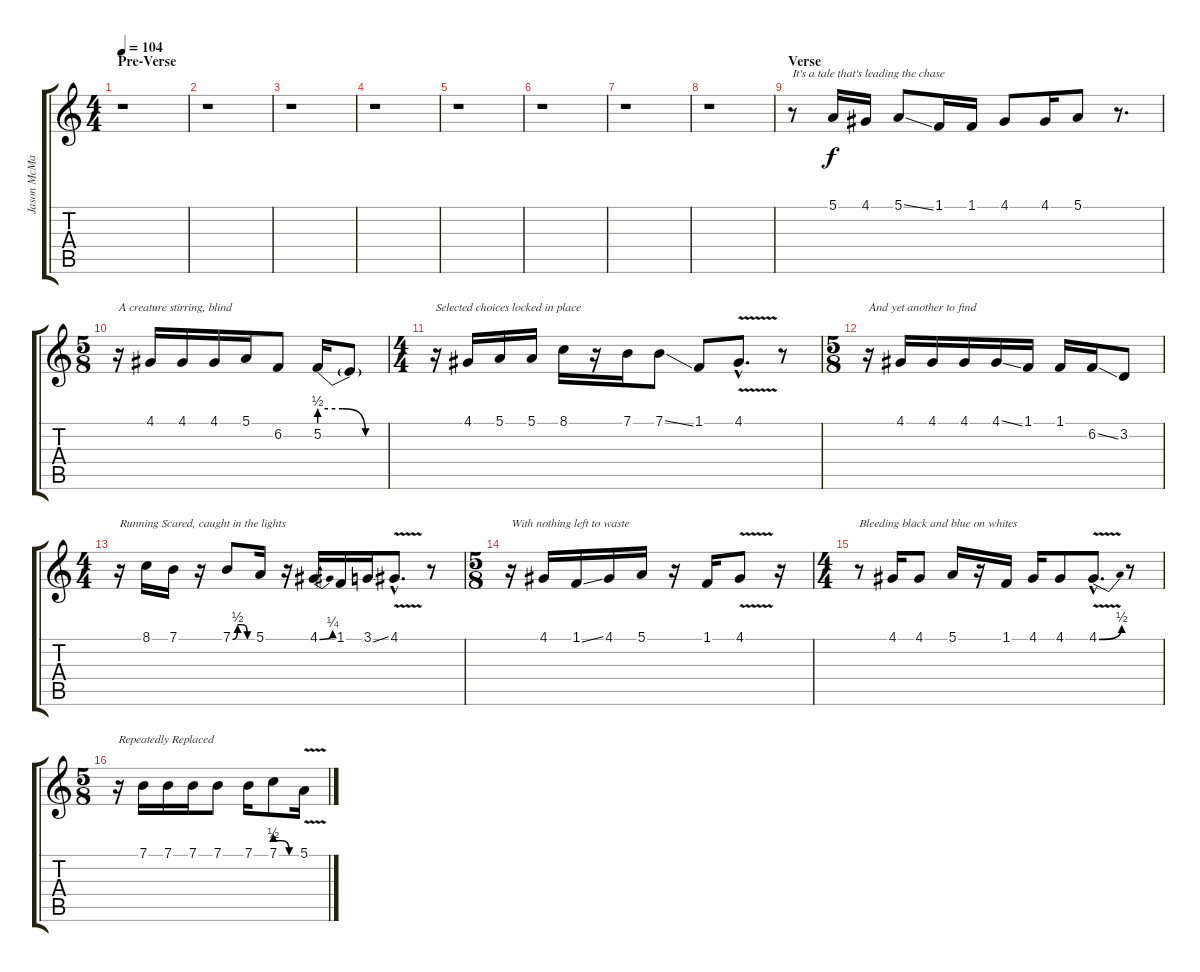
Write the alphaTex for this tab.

\track ("Jason McMaster" "Jason McMa") {instrument lead1square}
\staff {score tabs}
\tuning (E4 B3 G3 D3 A2 E2) {hide}
\ts (4 4)
\section ("" "Pre-Verse")
\tempo 104
\clef g2
\ks c
r.1{dy f} |
r.1 |
r.1 |
r.1 |
r.1 |
r.1 |
r.1 |
r.1 |
\section ("" "Verse")
r.8{txt "It's a tale that's leading the chase"} 5.1.16{lyrics (0 "") lyrics (1 "") lyrics (2 "") lyrics (3 "") lyrics (4 "")} 4.1.16 5.1{ss}.8 1.1.16 1.1.16 4.1.8 4.1.16 5.1.8 r.8{d} |
\ts (5 8)
r.16{txt "A creature stirring, blind"} 4.1.16 4.1.16 4.1.16 5.1.16 6.2.8 5.2{be (custom 0 2 20 2 40 0 60 0)}.16 5.2{t}.8 |
\ts (4 4)
r.16{txt "Selected choices locked in place"} 4.1.16 5.1.16 5.1.16 8.1.16 r.16 7.1.16 7.1{ss}.8 1.1.8 4.1{v hac}.8{d} r.8 |
\ts (5 8)
r.16{txt "And yet another to find"} 4.1.16 4.1.16 4.1.16 4.1{ss}.16 1.1.16 1.1.16 6.2{ss}.16 3.2.8 |
\ts (4 4)
r.16{txt "Running Scared, caught in the lights"} 8.1.16 7.1.16 r.16 7.1{be (custom 0 0 15 2 30 2 45 0 60 0)}.8 5.1.16 r.16 4.1{be (bend 0 0 60 1)}.16 1.1.16 3.1{ss}.16 4.1{v hac}.8{d} r.8 |
\ts (5 8)
r.16{txt "With nothing left to waste"} 4.1.16 1.1{ss}.16 4.1.16 5.1.16 r.16 1.1.16 4.1{v}.8 r.16 |
\ts (4 4)
r.8{txt "Bleeding black and blue on whites"} 4.1.16 4.1.8 5.1.16 r.16 1.1.16 4.1.16 4.1.8 4.1{be (bend 0 0 60 2) v hac}.8{d} r.8 |
\ts (5 8)
r.16{txt "Repeatedly Replaced"} 7.1.16 7.1.16 7.1.16 7.1.8 7.1.16 7.1{be (custom 0 2 20 2 40 0 60 0)}.8 5.1{v}.16
